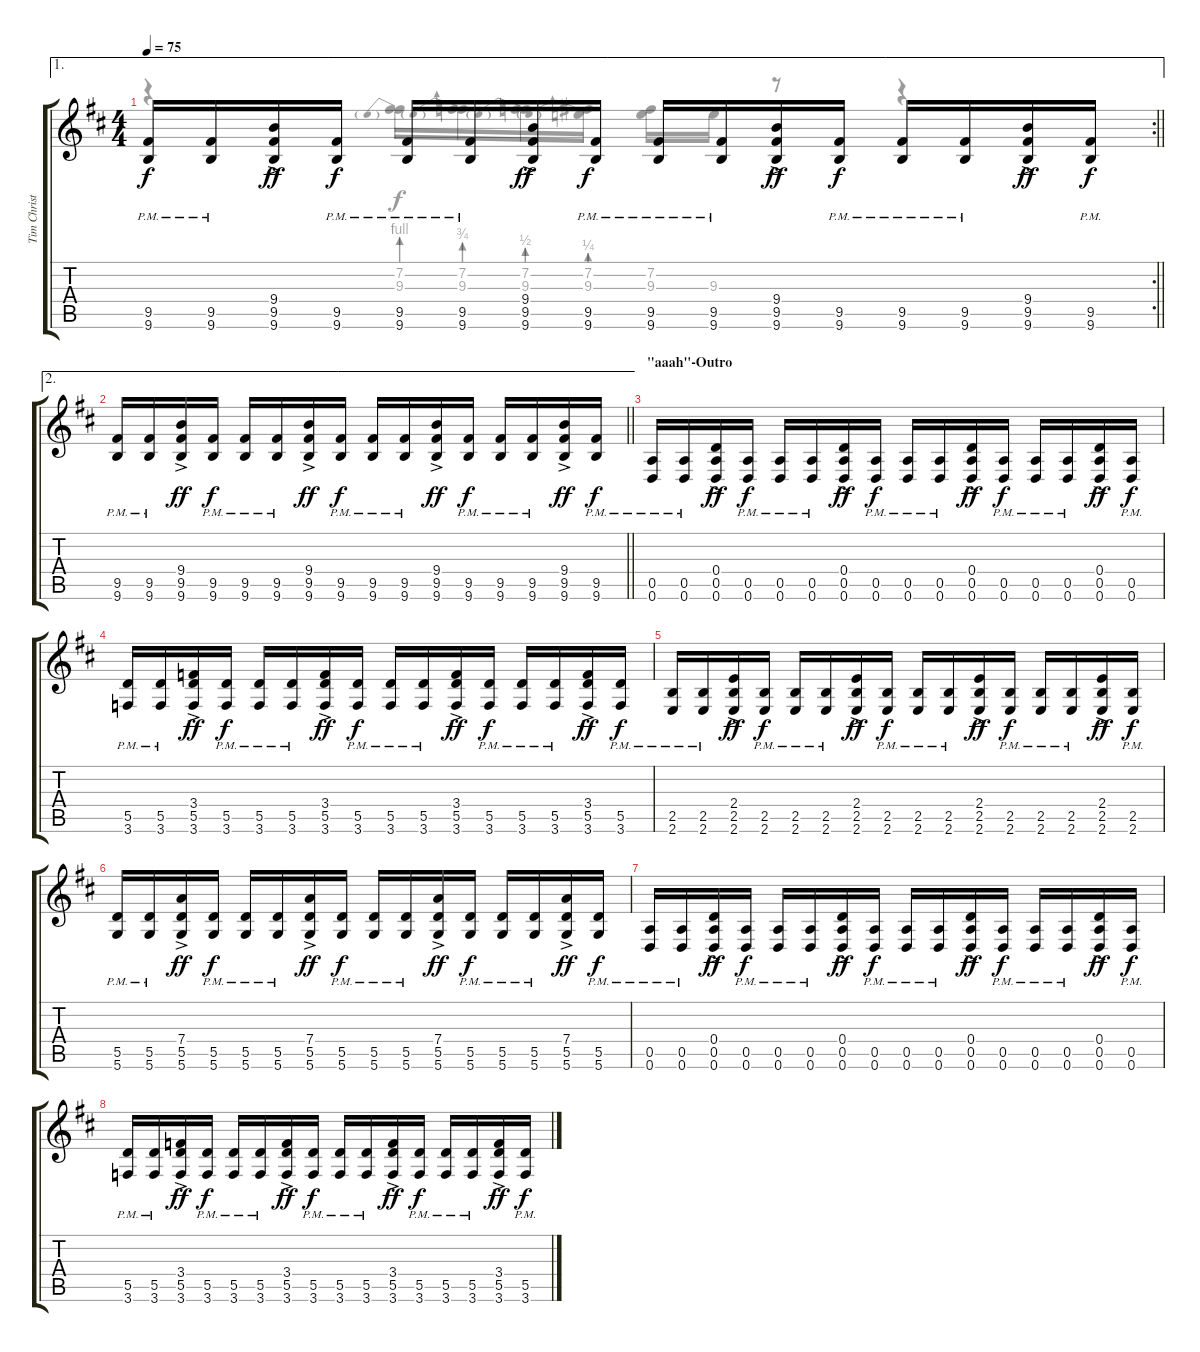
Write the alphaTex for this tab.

\track ("Tim Christensen" "Tim Christ") {instrument overdrivenguitar}
\staff {score tabs}
\tuning (E4 B3 G3 D3 A2 D2) {hide}
\voice
\ae 1
\rc 2
\ts (4 4)
\tempo 75
\clef g2
\barLineRight lightlight
\ks d
(9.5{pm} 9.6{pm}).16{dy f} (9.5{pm} 9.6{pm}).16 (9.4{ac} 9.5{ac} 9.6{ac}).16{dy ff} (9.5{pm} 9.6{pm}).16{dy f} (9.5{pm} 9.6{pm}).16 (9.5{pm} 9.6{pm}).16 (9.4{ac} 9.5{ac} 9.6{ac}).16{dy ff} (9.5{pm} 9.6{pm}).16{dy f} (9.5{pm} 9.6{pm}).16 (9.5{pm} 9.6{pm}).16 (9.4{ac} 9.5{ac} 9.6{ac}).16{dy ff} (9.5{pm} 9.6{pm}).16{dy f} (9.5{pm} 9.6{pm}).16 (9.5{pm} 9.6{pm}).16 (9.4{ac} 9.5{ac} 9.6{ac}).16{dy ff} (9.5{pm} 9.6{pm}).16{dy f} |
\ae 2
\barLineRight lightlight
(9.5{pm} 9.6{pm}).16 (9.5{pm} 9.6{pm}).16 (9.4{ac} 9.5{ac} 9.6{ac}).16{dy ff} (9.5{pm} 9.6{pm}).16{dy f} (9.5{pm} 9.6{pm}).16 (9.5{pm} 9.6{pm}).16 (9.4{ac} 9.5{ac} 9.6{ac}).16{dy ff} (9.5{pm} 9.6{pm}).16{dy f} (9.5{pm} 9.6{pm}).16 (9.5{pm} 9.6{pm}).16 (9.4{ac} 9.5{ac} 9.6{ac}).16{dy ff} (9.5{pm} 9.6{pm}).16{dy f} (9.5{pm} 9.6{pm}).16 (9.5{pm} 9.6{pm}).16 (9.4{ac} 9.5{ac} 9.6{ac}).16{dy ff} (9.5{pm} 9.6{pm}).16{dy f} |
\section ("" "\"aaah\"-Outro")
(0.5{pm} 0.6{pm}).16{balance 8} (0.5{pm} 0.6{pm}).16 (0.4{ac} 0.5{ac} 0.6{ac}).16{dy ff} (0.5{pm} 0.6{pm}).16{dy f} (0.5{pm} 0.6{pm}).16 (0.5{pm} 0.6{pm}).16 (0.4{ac} 0.5{ac} 0.6{ac}).16{dy ff} (0.5{pm} 0.6{pm}).16{dy f} (0.5{pm} 0.6{pm}).16 (0.5{pm} 0.6{pm}).16 (0.4{ac} 0.5{ac} 0.6{ac}).16{dy ff} (0.5{pm} 0.6{pm}).16{dy f} (0.5{pm} 0.6{pm}).16 (0.5{pm} 0.6{pm}).16 (0.4{ac} 0.5{ac} 0.6{ac}).16{dy ff} (0.5{pm} 0.6{pm}).16{dy f} |
(5.5{pm} 3.6{pm}).16 (5.5{pm} 3.6{pm}).16 (3.4{ac} 5.5{ac} 3.6{ac}).16{dy ff} (5.5{pm} 3.6{pm}).16{dy f} (5.5{pm} 3.6{pm}).16 (5.5{pm} 3.6{pm}).16 (3.4{ac} 5.5{ac} 3.6{ac}).16{dy ff} (5.5{pm} 3.6{pm}).16{dy f} (5.5{pm} 3.6{pm}).16 (5.5{pm} 3.6{pm}).16 (3.4{ac} 5.5{ac} 3.6{ac}).16{dy ff} (5.5{pm} 3.6{pm}).16{dy f} (5.5{pm} 3.6{pm}).16 (5.5{pm} 3.6{pm}).16 (3.4{ac} 5.5{ac} 3.6{ac}).16{dy ff} (5.5{pm} 3.6{pm}).16{dy f} |
(2.5{pm} 2.6{pm}).16 (2.5{pm} 2.6{pm}).16 (2.4{ac} 2.5{ac} 2.6{ac}).16{dy ff} (2.5{pm} 2.6{pm}).16{dy f} (2.5{pm} 2.6{pm}).16 (2.5{pm} 2.6{pm}).16 (2.4{ac} 2.5{ac} 2.6{ac}).16{dy ff} (2.5{pm} 2.6{pm}).16{dy f} (2.5{pm} 2.6{pm}).16 (2.5{pm} 2.6{pm}).16 (2.4{ac} 2.5{ac} 2.6{ac}).16{dy ff} (2.5{pm} 2.6{pm}).16{dy f} (2.5{pm} 2.6{pm}).16 (2.5{pm} 2.6{pm}).16 (2.4{ac} 2.5{ac} 2.6{ac}).16{dy ff} (2.5{pm} 2.6{pm}).16{dy f} |
(5.5{pm} 5.6{pm}).16 (5.5{pm} 5.6{pm}).16 (7.4{ac} 5.5{ac} 5.6{ac}).16{dy ff} (5.5{pm} 5.6{pm}).16{dy f} (5.5{pm} 5.6{pm}).16 (5.5{pm} 5.6{pm}).16 (7.4{ac} 5.5{ac} 5.6{ac}).16{dy ff} (5.5{pm} 5.6{pm}).16{dy f} (5.5{pm} 5.6{pm}).16 (5.5{pm} 5.6{pm}).16 (7.4{ac} 5.5{ac} 5.6{ac}).16{dy ff} (5.5{pm} 5.6{pm}).16{dy f} (5.5{pm} 5.6{pm}).16 (5.5{pm} 5.6{pm}).16 (7.4{ac} 5.5{ac} 5.6{ac}).16{dy ff} (5.5{pm} 5.6{pm}).16{dy f} |
(0.5{pm} 0.6{pm}).16 (0.5{pm} 0.6{pm}).16 (0.4{ac} 0.5{ac} 0.6{ac}).16{dy ff} (0.5{pm} 0.6{pm}).16{dy f} (0.5{pm} 0.6{pm}).16 (0.5{pm} 0.6{pm}).16 (0.4{ac} 0.5{ac} 0.6{ac}).16{dy ff} (0.5{pm} 0.6{pm}).16{dy f} (0.5{pm} 0.6{pm}).16 (0.5{pm} 0.6{pm}).16 (0.4{ac} 0.5{ac} 0.6{ac}).16{dy ff} (0.5{pm} 0.6{pm}).16{dy f} (0.5{pm} 0.6{pm}).16 (0.5{pm} 0.6{pm}).16 (0.4{ac} 0.5{ac} 0.6{ac}).16{dy ff} (0.5{pm} 0.6{pm}).16{dy f} |
(5.5{pm} 3.6{pm}).16 (5.5{pm} 3.6{pm}).16 (3.4{ac} 5.5{ac} 3.6{ac}).16{dy ff} (5.5{pm} 3.6{pm}).16{dy f} (5.5{pm} 3.6{pm}).16 (5.5{pm} 3.6{pm}).16 (3.4{ac} 5.5{ac} 3.6{ac}).16{dy ff} (5.5{pm} 3.6{pm}).16{dy f} (5.5{pm} 3.6{pm}).16 (5.5{pm} 3.6{pm}).16 (3.4{ac} 5.5{ac} 3.6{ac}).16{dy ff} (5.5{pm} 3.6{pm}).16{dy f} (5.5{pm} 3.6{pm}).16 (5.5{pm} 3.6{pm}).16 (3.4{ac} 5.5{ac} 3.6{ac}).16{dy ff} (5.5{pm} 3.6{pm}).16{dy f}
\voice
\clef g2
\ottava regular
\simile none
\barLineRight lightlight
\ks d
r.4{dy f} (7.2 9.3{be (prebend 0 4 60 4)}).16 (7.2 9.3{be (prebend 0 3 60 3)}).16 (7.2 9.3{be (prebend 0 2 60 2)}).16 (7.2 9.3{be (prebend 0 1 60 1)}).16 (7.2 9.3).16 9.3.16 r.8 r.4 |
\barLineRight lightlight
|
|
|
|
|
|
